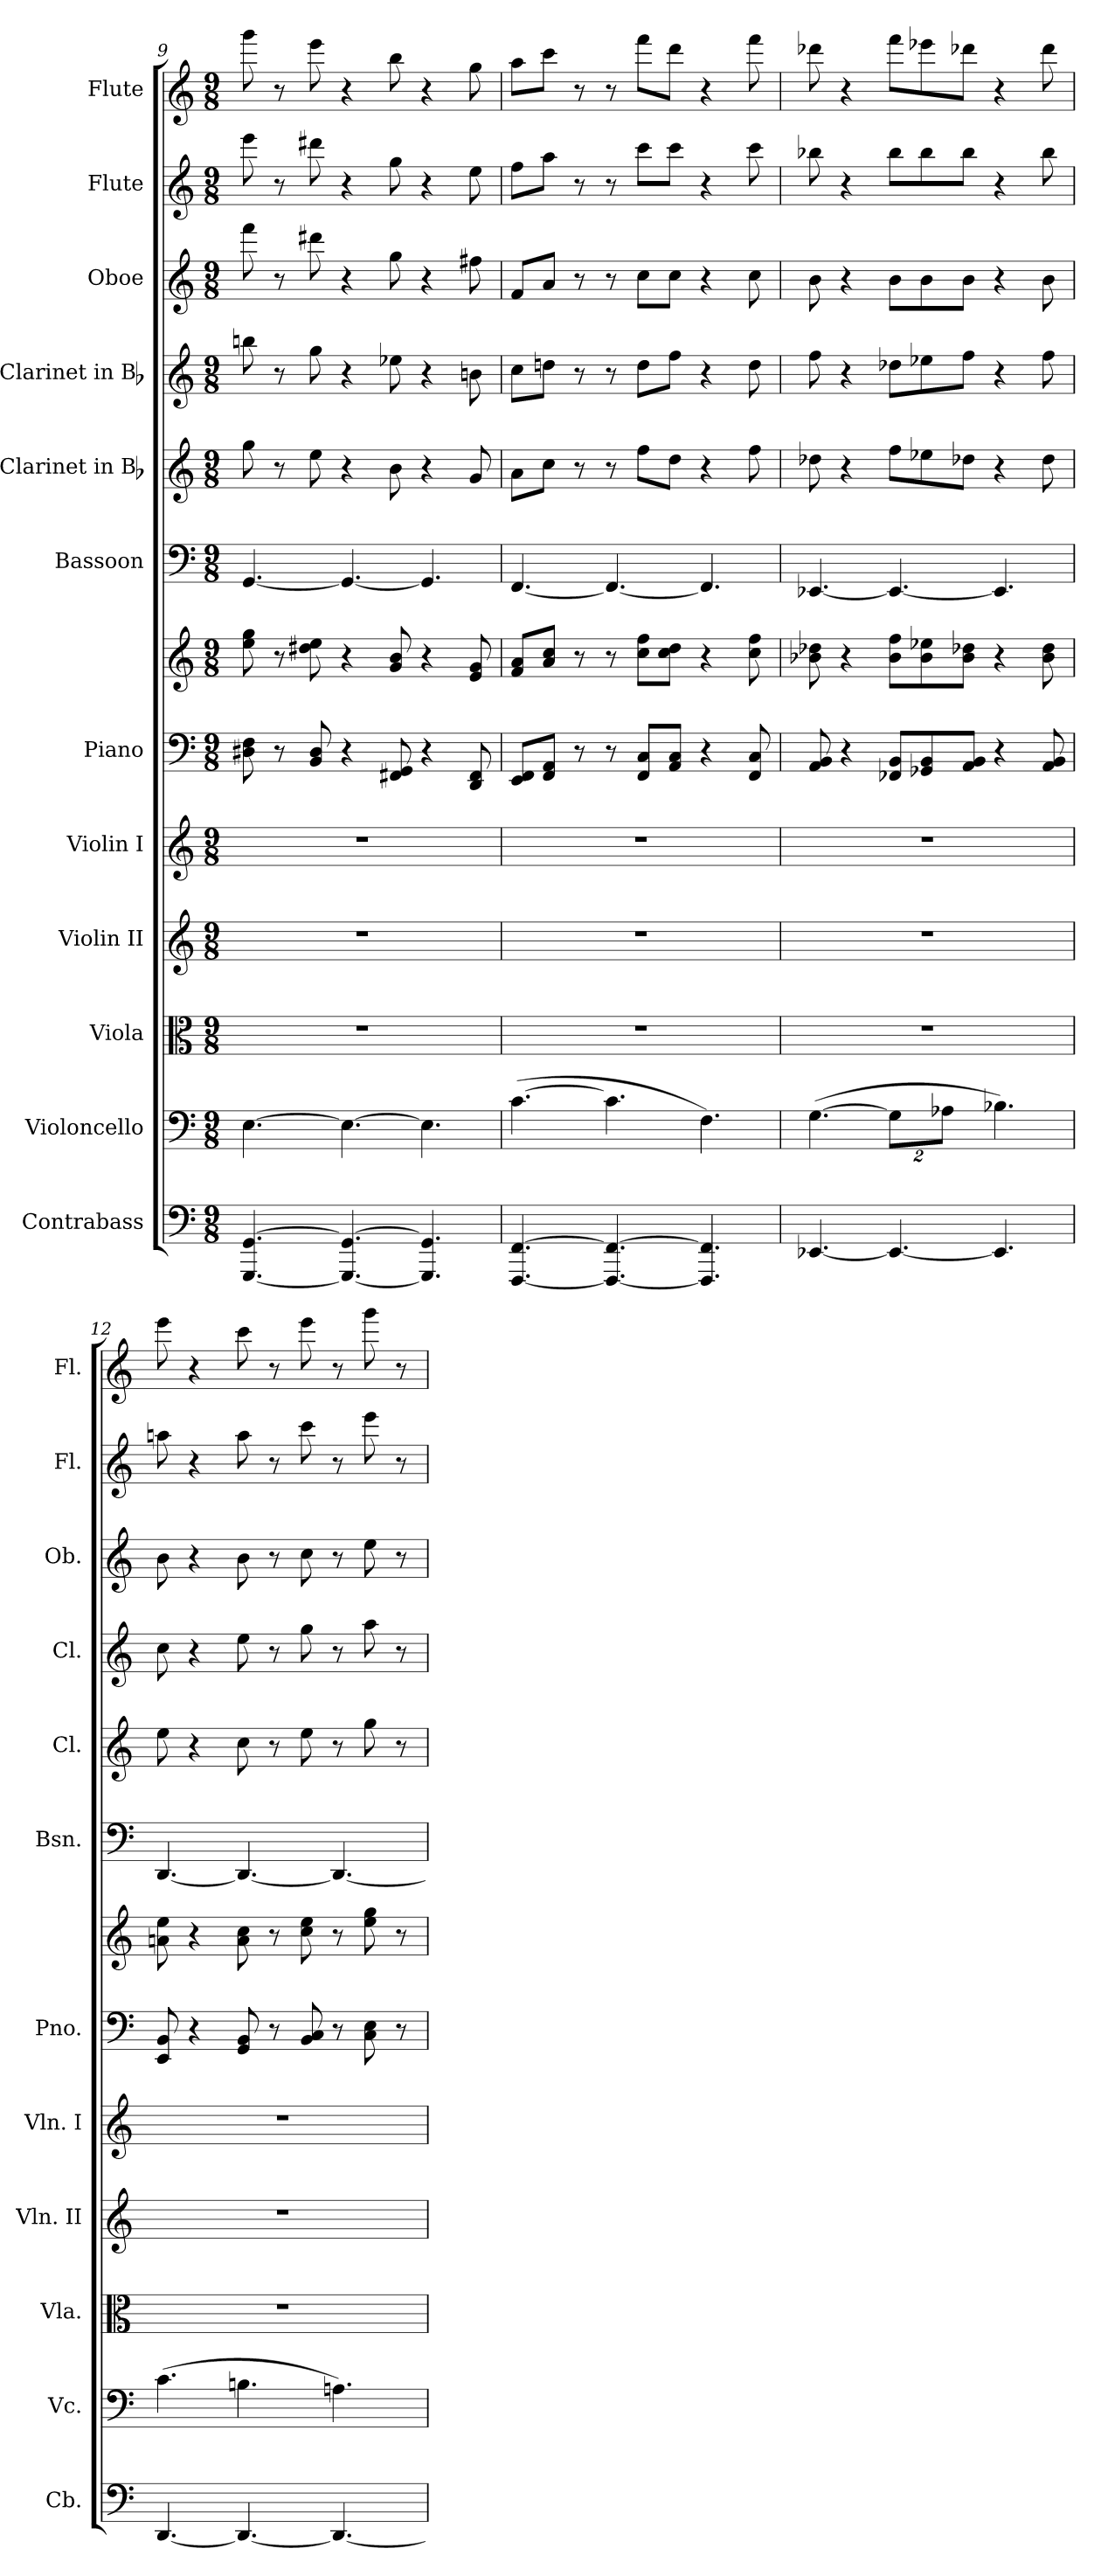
**kern	**kern	**kern	**kern	**kern	**kern	**kern	**kern	**kern	**kern	**kern	**kern	**kern
*part12	*part11	*part10	*part9	*part8	*part7	*part7	*part6	*part5	*part4	*part3	*part2	*part1
*staff13	*staff12	*staff11	*staff10	*staff9	*staff8	*staff7	*staff6	*staff5	*staff4	*staff3	*staff2	*staff1
*I"Contrabass	*I"Violoncello	*I"Viola	*I"Violin II	*I"Violin I	*I"Piano	*	*I"Bassoon	*I"Clarinet in Bb	*I"Clarinet in Bb	*I"Oboe	*I"Flute	*I"Flute
*I'Cb.	*I'Vc.	*I'Vla.	*I'Vln. II	*I'Vln. I	*I'Pno.	*	*I'Bsn.	*I'Cl.	*I'Cl.	*I'Ob.	*I'Fl.	*I'Fl.
*clefF4	*clefF4	*clefC3	*clefG2	*clefG2	*clefF4	*clefG2	*clefF4	*clefG2	*clefG2	*clefG2	*clefG2	*clefG2
*k[]	*k[]	*k[]	*k[]	*k[]	*k[]	*k[]	*k[]	*k[]	*k[]	*k[]	*k[]	*k[]
*M9/8	*M9/8	*M9/8	*M9/8	*M9/8	*M9/8	*M9/8	*M9/8	*M9/8	*M9/8	*M9/8	*M9/8	*M9/8
=9	=9	=9	=9	=9	=9	=9	=9	=9	=9	=9	=9	=9
[4.GGG [4.GG	[4.E	8%9r	8%9r	8%9r	8D#X 8F	8ee 8gg	[4.GG	8gg	8bbn	8fff	8eee	8ggg
.	.	.	.	.	8r	8r	.	8r	8r	8r	8r	8r
.	.	.	.	.	8BB 8D#	8dd#X 8ee	.	8ee	8gg	8ddd#X	8ddd#X	8eee
4.GGG_ 4.GG_	4.E_	.	.	.	4r	4r	4.GG_	4r	4r	4r	4r	4r
.	.	.	.	.	8FF#X 8GG	8g 8b	.	8b	8ee-X	8gg	8gg	8bb
4.GGG] 4.GG]	4.E]	.	.	.	4r	4r	4.GG]	4r	4r	4r	4r	4r
.	.	.	.	.	8DD 8FF#	8e 8g	.	8g	8bn	8ff#X	8ee	8gg
=10	=10	=10	=10	=10	=10	=10	=10	=10	=10	=10	=10	=10
[4.FFF [4.FF	([4.c	8%9r	8%9r	8%9r	8EE 8FFL	8f 8aL	[4.FF	8aL	8ccL	8fL	8ffL	8aaL
.	.	.	.	.	8FF 8AAJ	8a 8ccJ	.	8ccJ	8ddnJ	8aJ	8aaJ	8cccJ
.	.	.	.	.	8r	8r	.	8r	8r	8r	8r	8r
4.FFF_ 4.FF_	4.c]	.	.	.	8r	8r	4.FF_	8r	8r	8r	8r	8r
.	.	.	.	.	8FF 8CL	8cc 8ffL	.	8ffL	8ddL	8ccL	8cccL	8fffL
.	.	.	.	.	8AA 8CJ	8cc 8ddJ	.	8ddJ	8ffJ	8ccJ	8cccJ	8dddJ
4.FFF] 4.FF]	4.F)	.	.	.	4r	4r	4.FF]	4r	4r	4r	4r	4r
.	.	.	.	.	8FF 8C	8cc 8ff	.	8ff	8dd	8cc	8ccc	8fff
=11	=11	=11	=11	=11	=11	=11	=11	=11	=11	=11	=11	=11
[4.EE-X	([4.G	8%9r	8%9r	8%9r	8AA 8BB	8b-X 8dd-X	[4.EE-X	8dd-X	8ff	8b	8bb-X	8ddd-X
.	.	.	.	.	4r	4r	.	4r	4r	4r	4r	4r
4.EE-_	16%3GL]	.	.	.	8FF-X 8BBL	8b- 8ffL	4.EE-_	8ffL	8dd-XL	8bL	8bb-L	8fffL
.	.	.	.	.	8GG-X 8BB	8b- 8ee-X	.	8ee-X	8ee-X	8b	8bb-	8eee-X
.	16%3A-XJ	.	.	.	.	.	.	.	.	.	.	.
.	.	.	.	.	8AA 8BBJ	8b- 8dd-XJ	.	8dd-XJ	8ffJ	8bJ	8bb-J	8ddd-XJ
4.EE-]	4.B-X)	.	.	.	4r	4r	4.EE-]	4r	4r	4r	4r	4r
.	.	.	.	.	8AA 8BB	8b- 8dd-	.	8dd-	8ff	8b	8bb-	8ddd-
=12	=12	=12	=12	=12	=12	=12	=12	=12	=12	=12	=12	=12
[4.DD	(4.c	8%9r	8%9r	8%9r	8EE 8BB	8an 8ee	[4.DD	8ee	8cc	8b	8aan	8eee
.	.	.	.	.	4r	4r	.	4r	4r	4r	4r	4r
4.DD_	4.Bn	.	.	.	8GG 8BB	8a 8cc	4.DD_	8cc	8ee	8b	8aa	8ccc
.	.	.	.	.	8r	8r	.	8r	8r	8r	8r	8r
.	.	.	.	.	8BB 8C	8cc 8ee	.	8ee	8gg	8cc	8ccc	8eee
4.DD_	4.An)	.	.	.	8r	8r	4.DD_	8r	8r	8r	8r	8r
.	.	.	.	.	8C 8E	8ee 8gg	.	8gg	8aa	8ee	8eee	8ggg
.	.	.	.	.	8r	8r	.	8r	8r	8r	8r	8r
=	=	=	=	=	=	=	=	=	=	=	=	=
*-	*-	*-	*-	*-	*-	*-	*-	*-	*-	*-	*-	*-
